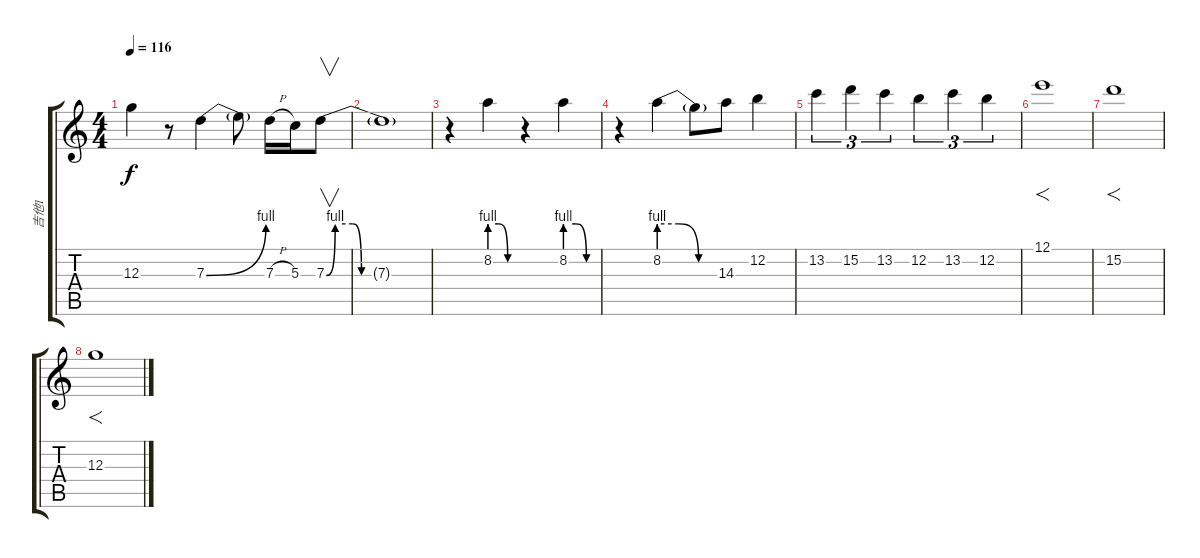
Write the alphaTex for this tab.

\track ("吉他1" "吉他1") {instrument distortionguitar}
\staff {score tabs}
\tuning (E4 B3 G3 D3 A2 E2) {hide}
\ts (4 4)
\tempo 116
\clef g2
\ks c
12.3{t}.4{dy f} r.8 7.3{be (bend 0 0 60 4)}.4 7.3{t}.8 7.3{h}.16 5.3.16 7.3{be (custom 0 0 5 4 15 4 20 0 60 0)}.8{v} |
7.3{t}.1 |
r.4 8.2{be (custom 0 4 20 4 40 0 60 0)}.4 r.4 8.2{be (custom 0 4 20 4 40 0 60 0)}.4 |
r.4 8.2{be (custom 0 4 20 4 40 0 60 0)}.4 8.2{t}.8 14.3.8 12.2.4 |
13.2.4{tu (3 2)} 15.2.4{tu (3 2)} 13.2.4{tu (3 2)} 12.2.4{tu (3 2)} 13.2.4{tu (3 2)} 12.2.4{tu (3 2)} |
12.1.1{f volume 8} |
15.2.1{f volume 6} |
12.3.1{f volume 5}
